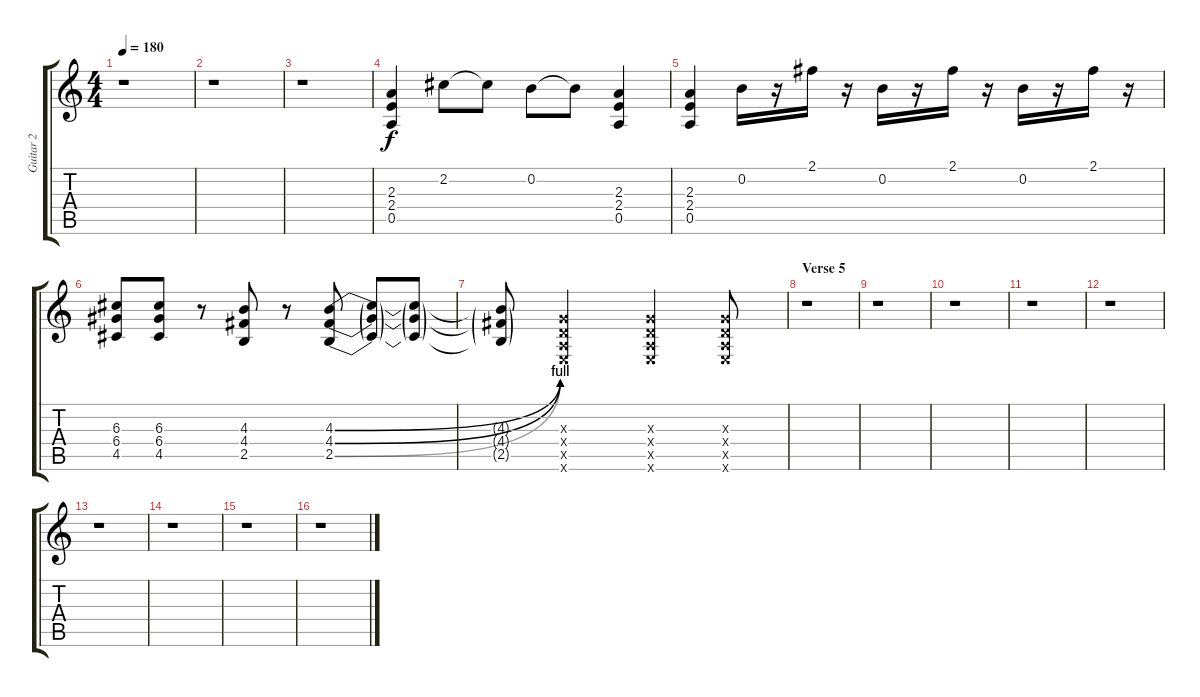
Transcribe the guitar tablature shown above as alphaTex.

\track ("Guitar 2" "Guitar 2") {instrument distortionguitar}
\staff {score tabs}
\tuning (E4 B3 G3 D3 A2 E2) {hide}
\ts (4 4)
\tempo 180
\clef g2
\ks c
r.1{dy f} |
r.1 |
r.1 |
(2.3 2.4 0.5).4 2.2.8 2.2{t}.8 0.2.8 0.2{t}.8 (2.3 2.4 0.5).4 |
(2.3 2.4 0.5).4 0.2.16 r.16 2.1.16 r.16 0.2.16 r.16 2.1.16 r.16 0.2.16 r.16 2.1.16 r.16 |
(6.3 6.4 4.5).8 (6.3 6.4 4.5).8 r.8 (4.3 4.4 2.5).8 r.8 (4.3{be (bend 0 0 60 4)} 4.4{be (bend 0 0 60 4)} 2.5{be (bend 0 0 60 4)}).8 (4.3{t} 4.4{t} 2.5{t}).8 (4.3{t} 4.4{t} 2.5{t}).8 |
(4.3{t} 4.4{t} 2.5{t}).8 (0.3{x} 0.4{x} 0.5{x} 0.6{x}).2 (0.3{x} 0.4{x} 0.5{x} 0.6{x}).4 (0.3{x} 0.4{x} 0.5{x} 0.6{x}).8 |
\section ("" "Verse 5")
r.1 |
r.1 |
r.1 |
r.1 |
r.1 |
r.1 |
r.1 |
r.1 |
r.1
